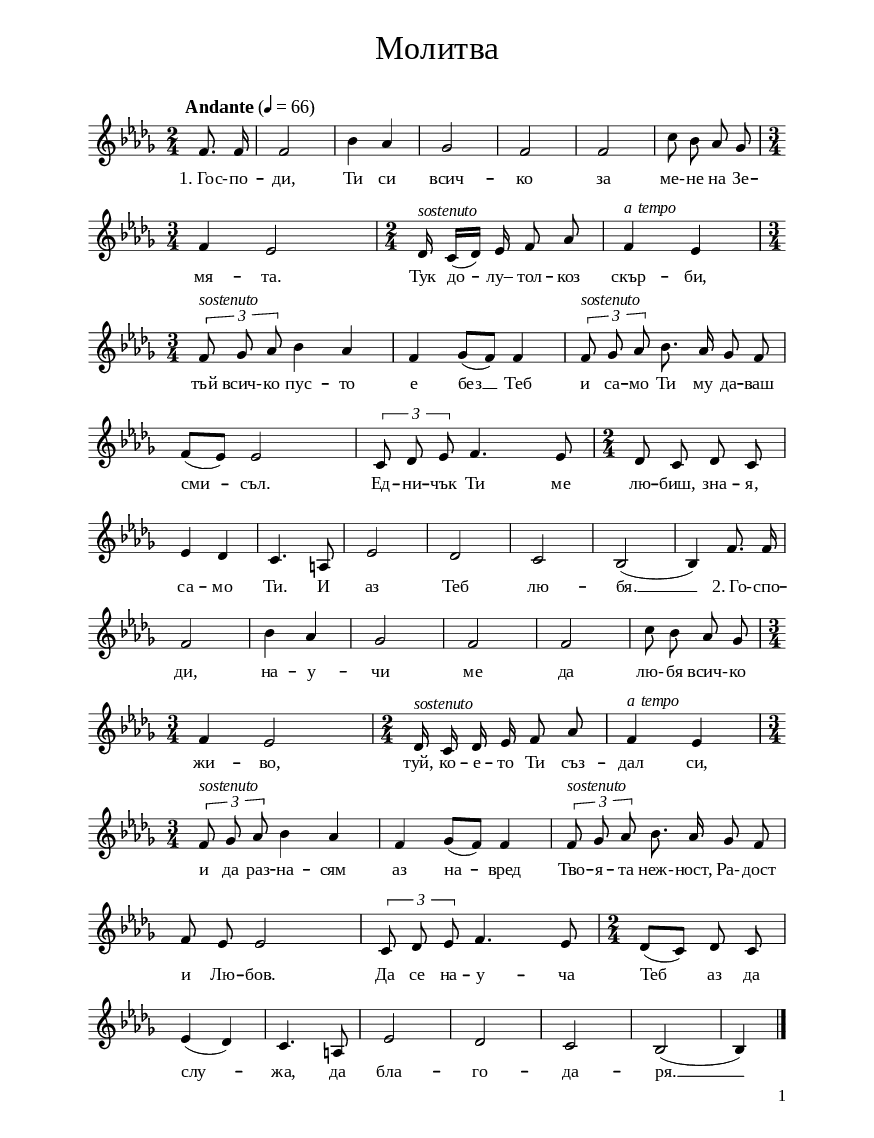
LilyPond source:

\version "2.24.2"

% include paper part and global functions
\include "include/globals.ily"

\bookpart {
  \label #'ref251
  \tocItem \markup "Молитва (Господи, Ти Си) "
  \paper {
    print-all-headers = ##t
    print-page-number = ##t
    print-first-page-number = ##t

    % put page numbers on the bottom
    oddHeaderMarkup = \markup ""
    evenHeaderMarkup = \markup ""
    oddFooterMarkup = \markup
    \fill-line {
      ""
      \if \should-print-page-number \fromproperty #'page:page-number-string
    }
    evenFooterMarkup = \markup
    \fill-line {
      \if \should-print-page-number \fromproperty #'page:page-number-string
      ""
    }

    left-margin = 1.5\cm
    right-margin = 1.5\cm
    top-margin = 1.6\cm
    bottom-margin = 1.2\cm
    ragged-bottom = ##t % do not spread the staves to fill the whole vertical space

    % change distance between staves
    system-system-spacing =
    #'((basic-distance . 9.5)
       (minimum-distance . 6)
       (padding . 1)
       (stretchability . 12))
  }
  \score {
    \include "include/score-layout.ily"

    \new Voice \absolute {
      \clef treble
      \key bes \minor
      \time 2/4
      \tempoFunc "Andante" 4 "66"
      \autoBeamOff
      \partial 4
      f'8.  f'16 | % 2
      f'2 | % 3
      bes'4  as'4 | % 4
      ges'2 | % 5
      f'2 | % 6
      f'2  | % 7
      c''8  bes'8  as'8  ges'8 \break  | % 8
      \time 3/4  | % 8
      f'4  es'2 | % 9
      \time 2/4  | % 9

      des'16^\markup { \italic {sostenuto} }
      c'16
      ([des'16])  es'16
      f'8  as'8 |
      f'4 ^\markup{ \italic {a tempo} }  es'4 \break | % 11
      \time 3/4  | % 11
      \times 2/3  {
        f'8 ^\markup{ \italic {sostenuto} }  ges'8
        as'8
      }
      bes'4  as'4 | % 12
      f'4  ges'8 ( [  f'8 ) ]  f'4 | % 13
      \times 2/3  {
        f'8 ^\markup{ \italic {sostenuto} }  ges'8
        as'8
      }
      bes'8.  as'16  ges'8  f'8 \break | % 14
      f'8 ( [  es'8 ) ]  es'2
      | % 15

      \times 2/3  {
        c'8  des'8  es'8
      }
      f'4.  es'8 | % 16
      \time 2/4  | % 16
      des'8  c'8
      des'8  c'8 \break | % 17
      es'4  des'4 | % 18
      c'4.  a8 | % 19
      es'2 |
      des'2 | % 21
      c'2 | % 22
      bes2 ( | bes4 ) 
      f'8.  f'16 | \break % 2
      f'2 | % 3
      bes'4  as'4 | % 4
      ges'2 | % 5
      f'2 | % 6
      f'2  | % 7
      c''8  bes'8  as'8  ges'8 \break | % 8
      \time 3/4  | % 8
      f'4  es'2 | % 9
      \time 2/4  | % 9

      des'16^\markup { \italic {sostenuto} }
      c'16
      des'16  es'16
      f'8  as'8 |
      f'4 ^\markup{ \italic {a tempo} }  es'4 \break | % 11
      \time 3/4  | % 11
      \times 2/3  {
        f'8 ^\markup{ \italic {sostenuto} }  ges'8
        as'8
      }
      bes'4  as'4 | % 12
      f'4  ges'8 ( [  f'8 ) ]  f'4 | % 13
      \times 2/3  {
        f'8 ^\markup{ \italic {sostenuto} }  ges'8
        as'8
      }
      bes'8.  as'16  ges'8  f'8 \break | % 14
      f'8 es'8 es'2
      | % 15

      \times 2/3  {
        c'8  des'8  es'8
      }
      f'4.  es'8 | % 16
      \time 2/4  | % 16
      des'8 (  [c'8] )
      des'8  c'8 \break | % 17
      es'4 ( des'4 )| % 18
      c'4.   a8  | % 19
      es'2 |
      des'2 | % 21
      c'2 | % 22
      bes2 ( | bes4 ) \bar "|."

    }

    \addlyrics {
      "1. Гос-" -- по -- ди, Ти си всич -- ко
      за "ме-" -- не на Зе -- мя -- та. Тук
      до -- лу– тол -- коз скър --
      би, тъй "всич-" -- ко пус -- то е
      без __  Теб и са -- мо Ти му да
      -- ваш сми -- съл. Ед -- ни -- чък
      Ти ме лю -- биш, зна -- я, са -- мо
      Ти. И аз Теб лю -- бя. __

      "2. Го-" -- спо -- ди, на -- у -- чи ме
      да "лю-" -- бя "всич-" -- ко жи -- во,
      туй, ко -- е -- то Ти съз -- дал си,
      и да раз -- на -- сям аз на -- вред
      Тво -- я -- та "неж-" -- ност,
      "Ра-" -- дост и Лю -- бов.
      Да се на -- у -- ча
      Теб  аз да слу -- жа, да бла -- го --  да -- ря. __
    }

    \header {
      title = \titleFunc "Молитва" "Molitva"
    }

    \midi{}

  } % score

} % bookpart

% Più mosso
%
